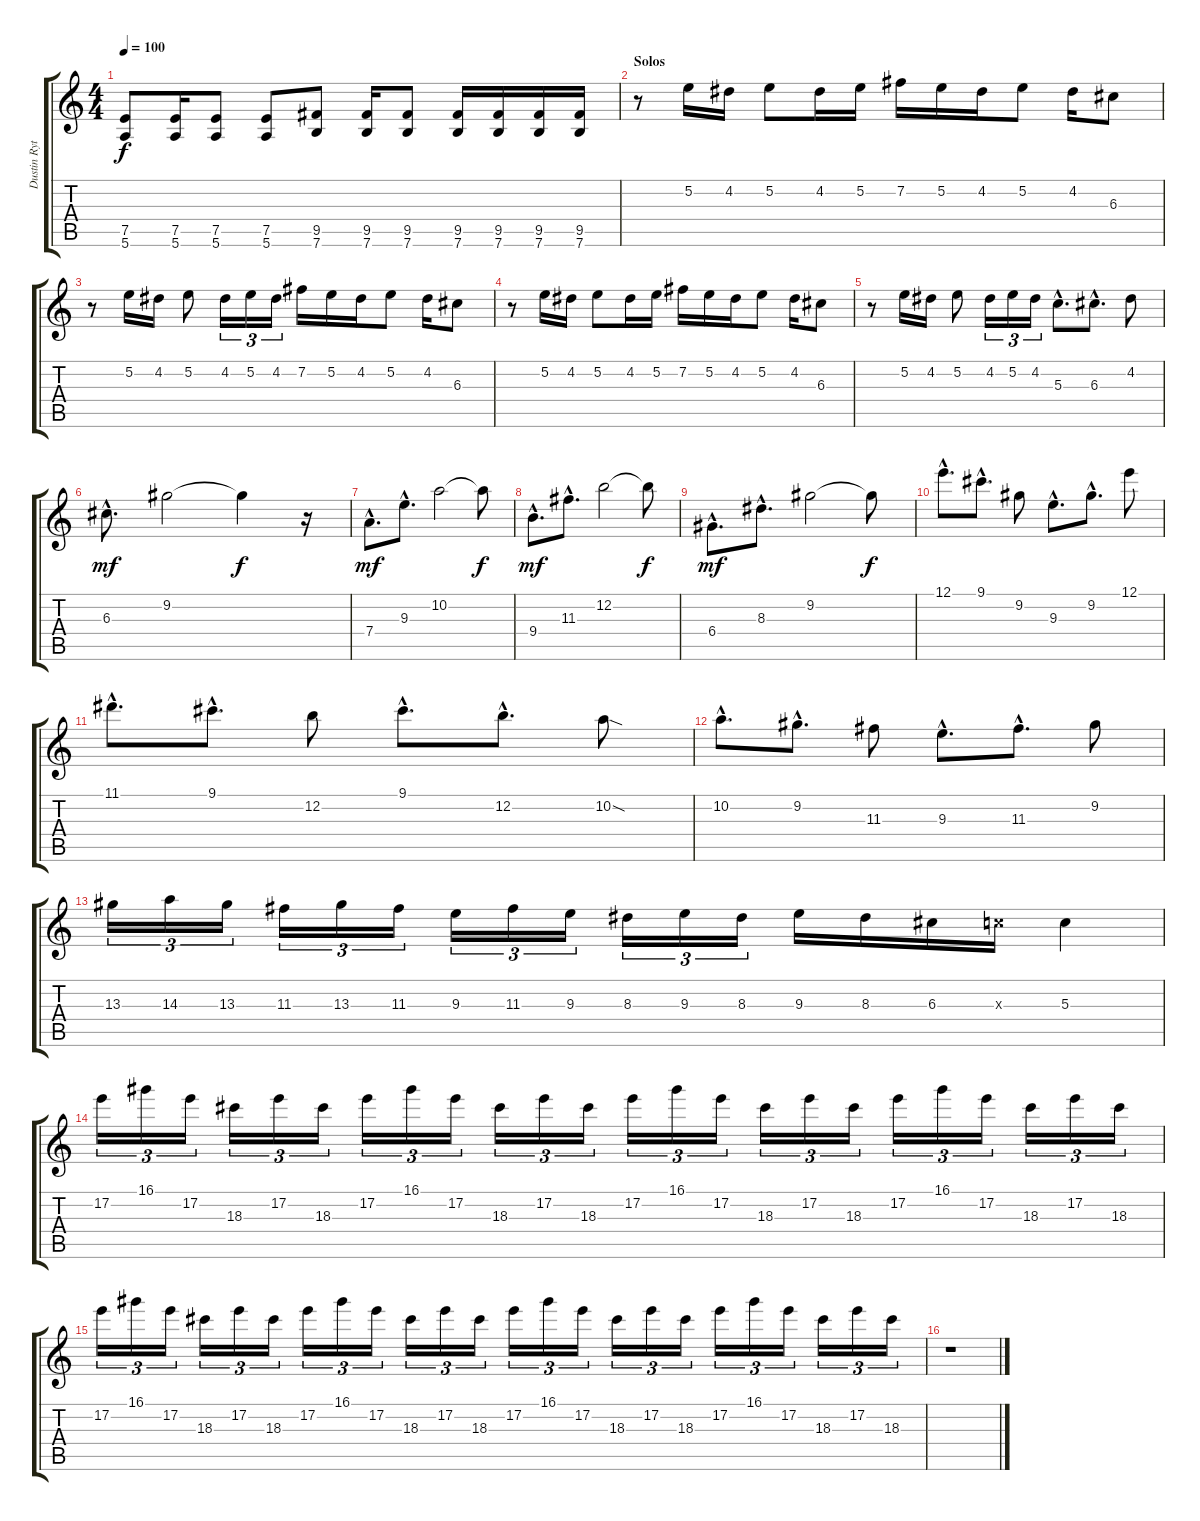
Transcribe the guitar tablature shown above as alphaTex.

\track ("Dustin Rythm Guitar" "Dustin Ryt") {instrument distortionguitar}
\staff {score tabs}
\tuning (E4 B3 G3 D3 A2 E2) {hide}
\ts (4 4)
\tempo 100
\clef g2
\ks c
(7.5 5.6).8{dy f} (7.5 5.6).16 (7.5 5.6).8 (7.5 5.6).8 (9.5 7.6).8 (9.5 7.6).16 (9.5 7.6).8 (9.5 7.6).16 (9.5 7.6).16 (9.5 7.6).16 (9.5 7.6).16 |
\section ("" "Solos")
r.8 5.2.16 4.2.16 5.2.8 4.2.16 5.2.16 7.2.16 5.2.16 4.2.16 5.2.8 4.2.16 6.3.8 |
r.8 5.2.16 4.2.16 5.2.8 4.2.16{tu (3 2)} 5.2.16{tu (3 2)} 4.2.16{tu (3 2)} 7.2.16 5.2.16 4.2.16 5.2.8 4.2.16 6.3.8 |
r.8 5.2.16 4.2.16 5.2.8 4.2.16 5.2.16 7.2.16 5.2.16 4.2.16 5.2.8 4.2.16 6.3.8 |
r.8 5.2.16 4.2.16 5.2.8 4.2.16{tu (3 2)} 5.2.16{tu (3 2)} 4.2.16{tu (3 2)} 5.3{hac}.8{d} 6.3{hac}.8{d} 4.2.8 |
6.3{hac}.8{d dy mf} 9.2.2 9.2{t}.4{dy f} r.16 |
7.4{hac}.8{d dy mf} 9.3{hac}.8{d} 10.2.2 10.2{t}.8{dy f} |
9.4{hac}.8{d dy mf} 11.3{hac}.8{d} 12.2.2 12.2{t}.8{dy f} |
6.4{hac}.8{d dy mf} 8.3{hac}.8{d} 9.2.2 9.2{t}.8{dy f} |
12.1{hac}.8{d} 9.1{hac}.8{d} 9.2.8 9.3{hac}.8{d} 9.2{hac}.8{d} 12.1.8 |
11.1{hac}.8{d} 9.1{hac}.8{d} 12.2.8 9.1{hac}.8{d} 12.2{hac}.8{d} 10.2{sod}.8 |
10.2{hac}.8{d} 9.2{hac}.8{d} 11.3.8 9.3{hac}.8{d} 11.3{hac}.8{d} 9.2.8 |
13.3.16{tu (3 2)} 14.3.16{tu (3 2)} 13.3.16{tu (3 2)} 11.3.16{tu (3 2)} 13.3.16{tu (3 2)} 11.3.16{tu (3 2)} 9.3.16{tu (3 2)} 11.3.16{tu (3 2)} 9.3.16{tu (3 2)} 8.3.16{tu (3 2)} 9.3.16{tu (3 2)} 8.3.16{tu (3 2)} 9.3.16 8.3.16 6.3.16 5.3{x}.16 5.3.4 |
17.2.16{tu (3 2)} 16.1.16{tu (3 2)} 17.2.16{tu (3 2)} 18.3.16{tu (3 2)} 17.2.16{tu (3 2)} 18.3.16{tu (3 2)} 17.2.16{tu (3 2)} 16.1.16{tu (3 2)} 17.2.16{tu (3 2)} 18.3.16{tu (3 2)} 17.2.16{tu (3 2)} 18.3.16{tu (3 2)} 17.2.16{tu (3 2)} 16.1.16{tu (3 2)} 17.2.16{tu (3 2)} 18.3.16{tu (3 2)} 17.2.16{tu (3 2)} 18.3.16{tu (3 2)} 17.2.16{tu (3 2)} 16.1.16{tu (3 2)} 17.2.16{tu (3 2)} 18.3.16{tu (3 2)} 17.2.16{tu (3 2)} 18.3.16{tu (3 2)} |
17.2.16{tu (3 2)} 16.1.16{tu (3 2)} 17.2.16{tu (3 2)} 18.3.16{tu (3 2)} 17.2.16{tu (3 2)} 18.3.16{tu (3 2)} 17.2.16{tu (3 2)} 16.1.16{tu (3 2)} 17.2.16{tu (3 2)} 18.3.16{tu (3 2)} 17.2.16{tu (3 2)} 18.3.16{tu (3 2)} 17.2.16{tu (3 2)} 16.1.16{tu (3 2)} 17.2.16{tu (3 2)} 18.3.16{tu (3 2)} 17.2.16{tu (3 2)} 18.3.16{tu (3 2)} 17.2.16{tu (3 2)} 16.1.16{tu (3 2)} 17.2.16{tu (3 2)} 18.3.16{tu (3 2)} 17.2.16{tu (3 2)} 18.3.16{tu (3 2)} |
r.1
